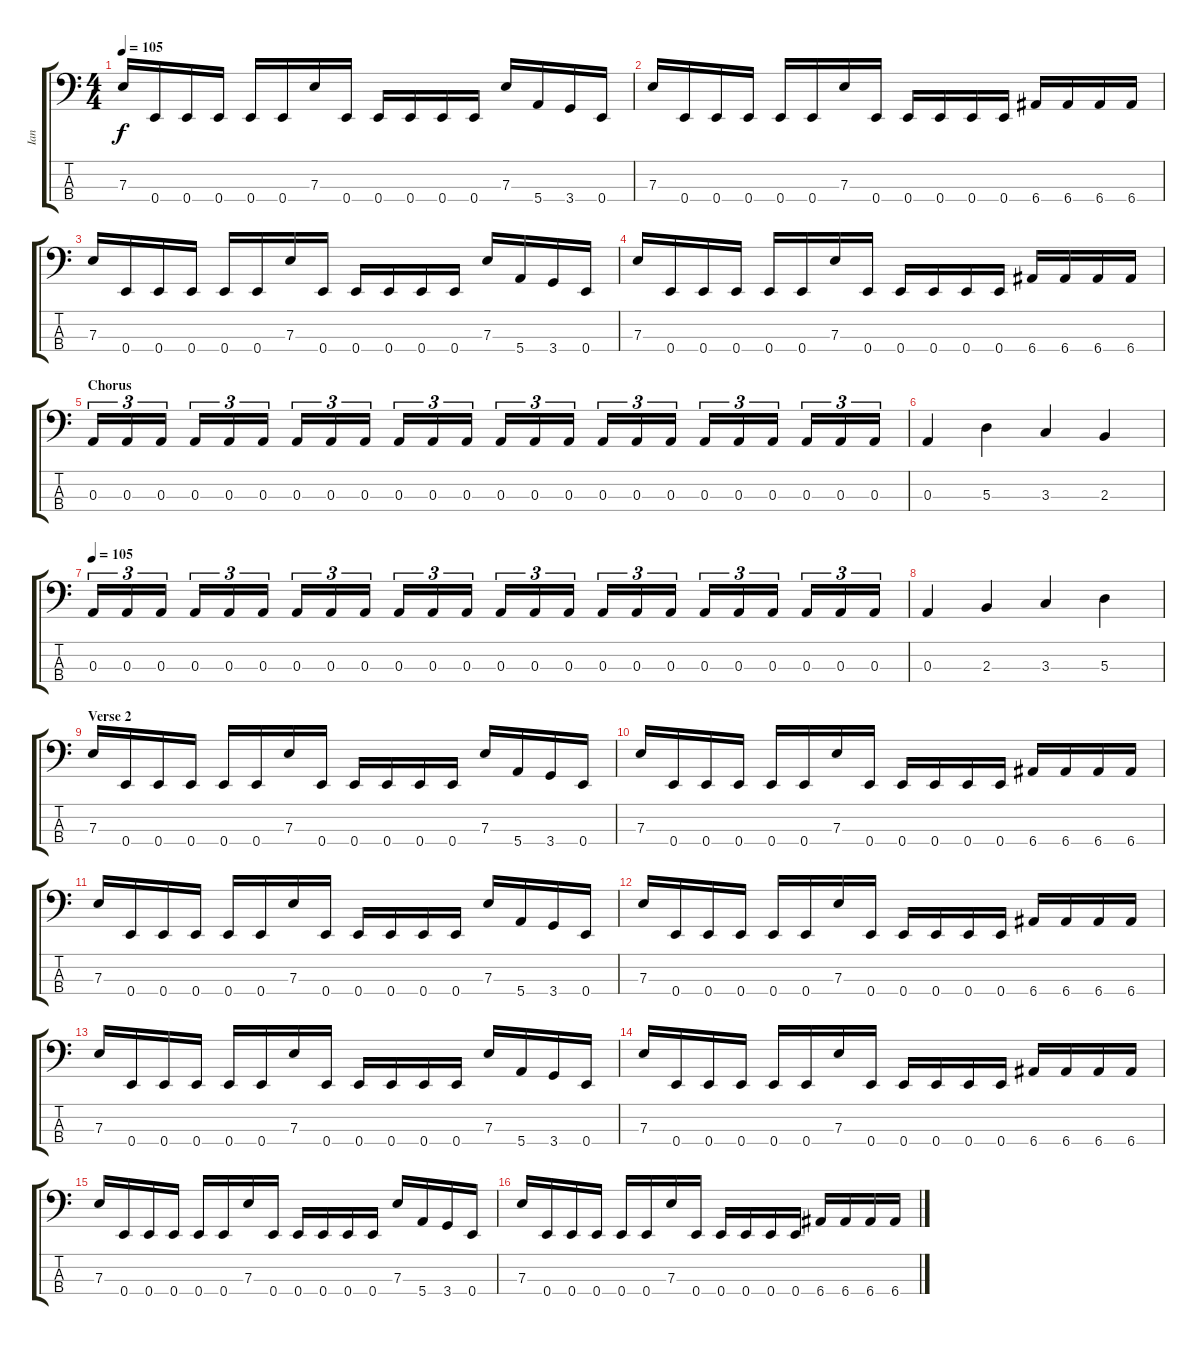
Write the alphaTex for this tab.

\track ("Ian" "Ian") {instrument electricbasspick}
\staff {score tabs}
\tuning (G2 D2 A1 E1) {hide}
\ts (4 4)
\tempo 105
\clef f4
\ks c
7.3.16{dy f} 0.4.16 0.4.16 0.4.16 0.4.16 0.4.16 7.3.16 0.4.16 0.4.16 0.4.16 0.4.16 0.4.16 7.3.16 5.4.16 3.4.16 0.4.16 |
7.3.16 0.4.16 0.4.16 0.4.16 0.4.16 0.4.16 7.3.16 0.4.16 0.4.16 0.4.16 0.4.16 0.4.16 6.4.16 6.4.16 6.4.16 6.4.16 |
7.3.16 0.4.16 0.4.16 0.4.16 0.4.16 0.4.16 7.3.16 0.4.16 0.4.16 0.4.16 0.4.16 0.4.16 7.3.16 5.4.16 3.4.16 0.4.16 |
7.3.16 0.4.16 0.4.16 0.4.16 0.4.16 0.4.16 7.3.16 0.4.16 0.4.16 0.4.16 0.4.16 0.4.16 6.4.16 6.4.16 6.4.16 6.4.16 |
\section ("" "Chorus")
0.3.16{tu (3 2)} 0.3.16{tu (3 2)} 0.3.16{tu (3 2)} 0.3.16{tu (3 2)} 0.3.16{tu (3 2)} 0.3.16{tu (3 2)} 0.3.16{tu (3 2)} 0.3.16{tu (3 2)} 0.3.16{tu (3 2)} 0.3.16{tu (3 2)} 0.3.16{tu (3 2)} 0.3.16{tu (3 2)} 0.3.16{tu (3 2)} 0.3.16{tu (3 2)} 0.3.16{tu (3 2)} 0.3.16{tu (3 2)} 0.3.16{tu (3 2)} 0.3.16{tu (3 2)} 0.3.16{tu (3 2)} 0.3.16{tu (3 2)} 0.3.16{tu (3 2)} 0.3.16{tu (3 2)} 0.3.16{tu (3 2)} 0.3.16{tu (3 2)} |
0.3.4 5.3.4 3.3.4 2.3.4 |
\tempo 105
0.3.16{tu (3 2)} 0.3.16{tu (3 2)} 0.3.16{tu (3 2)} 0.3.16{tu (3 2)} 0.3.16{tu (3 2)} 0.3.16{tu (3 2)} 0.3.16{tu (3 2)} 0.3.16{tu (3 2)} 0.3.16{tu (3 2)} 0.3.16{tu (3 2)} 0.3.16{tu (3 2)} 0.3.16{tu (3 2)} 0.3.16{tu (3 2)} 0.3.16{tu (3 2)} 0.3.16{tu (3 2)} 0.3.16{tu (3 2)} 0.3.16{tu (3 2)} 0.3.16{tu (3 2)} 0.3.16{tu (3 2)} 0.3.16{tu (3 2)} 0.3.16{tu (3 2)} 0.3.16{tu (3 2)} 0.3.16{tu (3 2)} 0.3.16{tu (3 2)} |
0.3.4 2.3.4 3.3.4 5.3.4 |
\section ("" "Verse 2")
7.3.16 0.4.16 0.4.16 0.4.16 0.4.16 0.4.16 7.3.16 0.4.16 0.4.16 0.4.16 0.4.16 0.4.16 7.3.16 5.4.16 3.4.16 0.4.16 |
7.3.16 0.4.16 0.4.16 0.4.16 0.4.16 0.4.16 7.3.16 0.4.16 0.4.16 0.4.16 0.4.16 0.4.16 6.4.16 6.4.16 6.4.16 6.4.16 |
7.3.16 0.4.16 0.4.16 0.4.16 0.4.16 0.4.16 7.3.16 0.4.16 0.4.16 0.4.16 0.4.16 0.4.16 7.3.16 5.4.16 3.4.16 0.4.16 |
7.3.16 0.4.16 0.4.16 0.4.16 0.4.16 0.4.16 7.3.16 0.4.16 0.4.16 0.4.16 0.4.16 0.4.16 6.4.16 6.4.16 6.4.16 6.4.16 |
7.3.16 0.4.16 0.4.16 0.4.16 0.4.16 0.4.16 7.3.16 0.4.16 0.4.16 0.4.16 0.4.16 0.4.16 7.3.16 5.4.16 3.4.16 0.4.16 |
7.3.16 0.4.16 0.4.16 0.4.16 0.4.16 0.4.16 7.3.16 0.4.16 0.4.16 0.4.16 0.4.16 0.4.16 6.4.16 6.4.16 6.4.16 6.4.16 |
7.3.16 0.4.16 0.4.16 0.4.16 0.4.16 0.4.16 7.3.16 0.4.16 0.4.16 0.4.16 0.4.16 0.4.16 7.3.16 5.4.16 3.4.16 0.4.16 |
7.3.16 0.4.16 0.4.16 0.4.16 0.4.16 0.4.16 7.3.16 0.4.16 0.4.16 0.4.16 0.4.16 0.4.16 6.4.16 6.4.16 6.4.16 6.4.16
